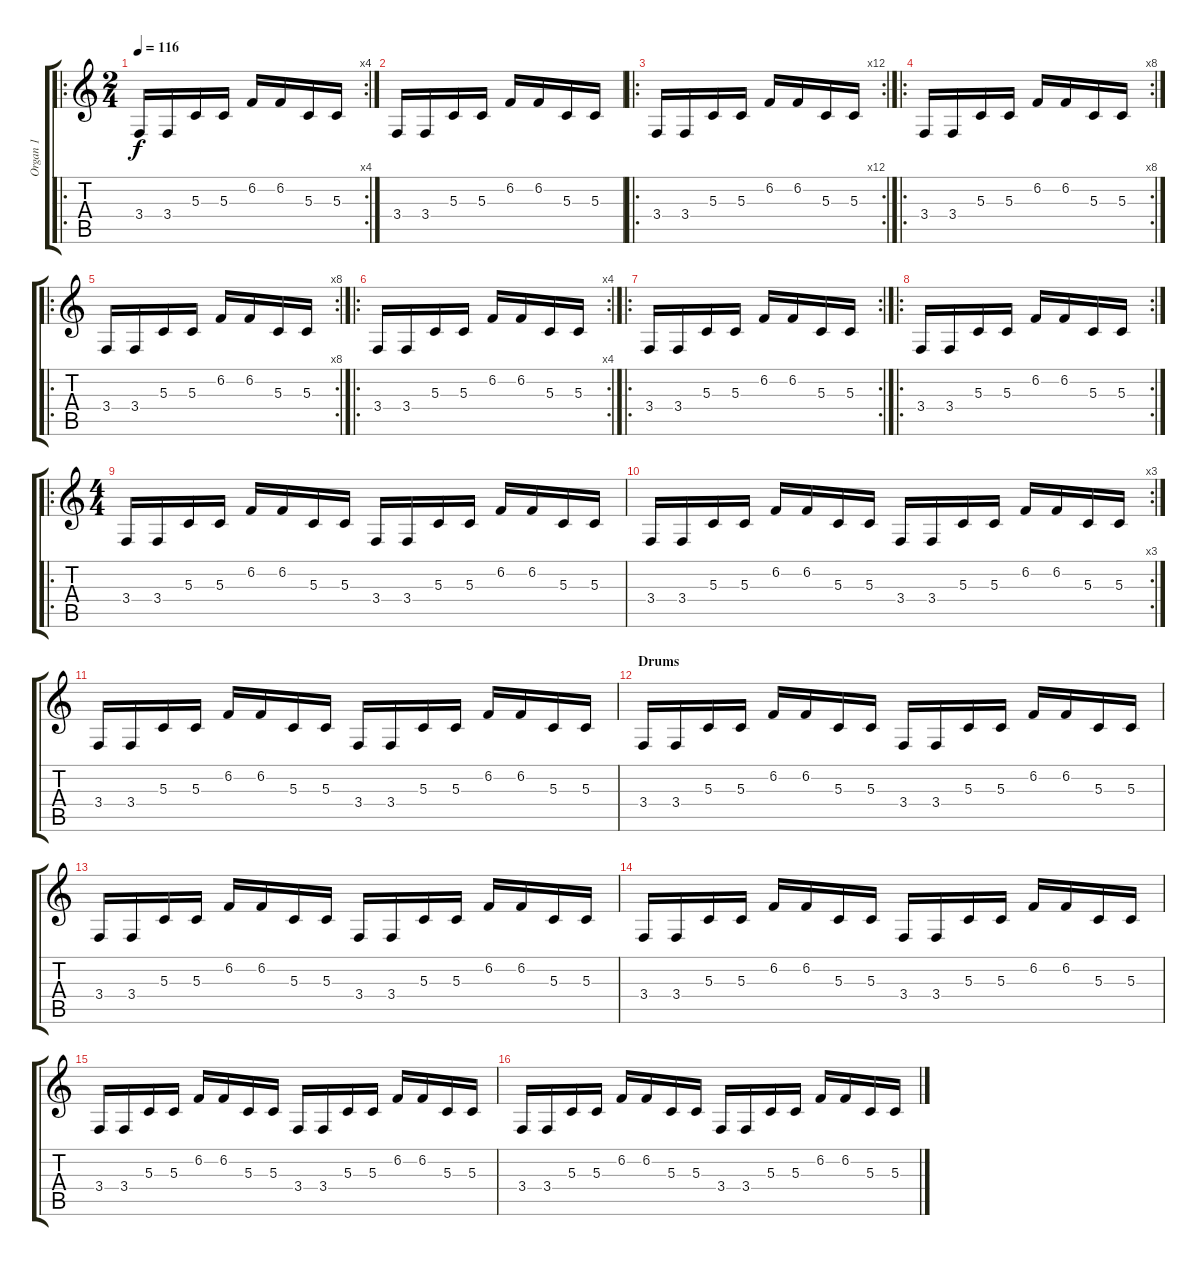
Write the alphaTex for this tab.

\track ("Organ 1" "Organ 1") {instrument electricgrandpiano}
\staff {score tabs}
\tuning (E4 B3 G3 D3 A2 E2) {hide}
\ro
\rc 4
\ts (2 4)
\tempo 116
\clef g2
\ks c
3.4.16{dy f instrument electricgrandpiano} 3.4.16 5.3.16 5.3.16 6.2.16 6.2.16 5.3.16 5.3.16 |
3.4.16 3.4.16 5.3.16 5.3.16 6.2.16 6.2.16 5.3.16 5.3.16 |
\ro
\rc 12
3.4.16 3.4.16 5.3.16 5.3.16 6.2.16 6.2.16 5.3.16 5.3.16 |
\ro
\rc 8
3.4.16 3.4.16 5.3.16 5.3.16 6.2.16 6.2.16 5.3.16 5.3.16 |
\ro
\rc 8
3.4.16 3.4.16 5.3.16 5.3.16 6.2.16 6.2.16 5.3.16 5.3.16 |
\ro
\rc 4
3.4.16 3.4.16 5.3.16 5.3.16 6.2.16 6.2.16 5.3.16 5.3.16 |
\ro
\rc 2
3.4.16 3.4.16 5.3.16 5.3.16 6.2.16 6.2.16 5.3.16 5.3.16 |
\ro
\rc 2
3.4.16 3.4.16 5.3.16 5.3.16 6.2.16 6.2.16 5.3.16 5.3.16 |
\ro
\ts (4 4)
3.4.16 3.4.16 5.3.16 5.3.16 6.2.16 6.2.16 5.3.16 5.3.16 3.4.16 3.4.16 5.3.16 5.3.16 6.2.16 6.2.16 5.3.16 5.3.16 |
\rc 3
3.4.16 3.4.16 5.3.16 5.3.16 6.2.16 6.2.16 5.3.16 5.3.16 3.4.16 3.4.16 5.3.16 5.3.16 6.2.16 6.2.16 5.3.16 5.3.16 |
3.4.16 3.4.16 5.3.16 5.3.16 6.2.16 6.2.16 5.3.16 5.3.16 3.4.16 3.4.16 5.3.16 5.3.16 6.2.16 6.2.16 5.3.16 5.3.16 |
\section ("" "Drums")
3.4.16 3.4.16 5.3.16 5.3.16 6.2.16 6.2.16 5.3.16 5.3.16 3.4.16 3.4.16 5.3.16 5.3.16 6.2.16 6.2.16 5.3.16 5.3.16 |
3.4.16 3.4.16 5.3.16 5.3.16 6.2.16 6.2.16 5.3.16 5.3.16 3.4.16 3.4.16 5.3.16 5.3.16 6.2.16 6.2.16 5.3.16 5.3.16 |
3.4.16 3.4.16 5.3.16 5.3.16 6.2.16 6.2.16 5.3.16 5.3.16 3.4.16 3.4.16 5.3.16 5.3.16 6.2.16 6.2.16 5.3.16 5.3.16 |
3.4.16 3.4.16 5.3.16 5.3.16 6.2.16 6.2.16 5.3.16 5.3.16 3.4.16 3.4.16 5.3.16 5.3.16 6.2.16 6.2.16 5.3.16 5.3.16 |
3.4.16 3.4.16 5.3.16 5.3.16 6.2.16 6.2.16 5.3.16 5.3.16 3.4.16 3.4.16 5.3.16 5.3.16 6.2.16 6.2.16 5.3.16 5.3.16
